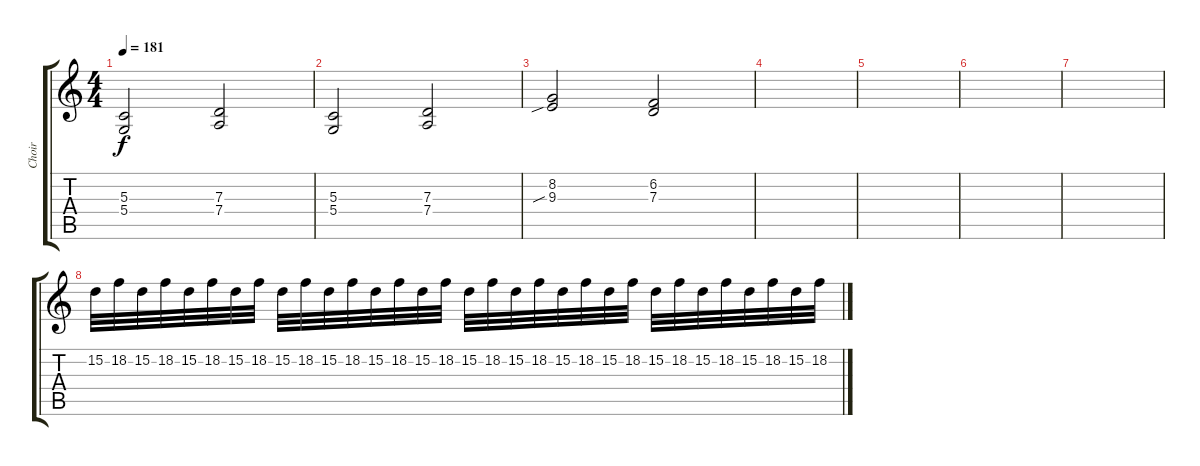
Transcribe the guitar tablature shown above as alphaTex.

\track ("Choir" "Choir") {instrument choiraahs}
\staff {score tabs}
\tuning (E4 B3 G3 D3 A2 E2) {hide}
\ts (4 4)
\tempo 181
\clef g2
\ks c
(5.3 5.4).2{dy f} (7.3 7.4).2 |
(5.3 5.4).2 (7.3 7.4).2 |
(8.2 9.3{sib}).2 (6.2 7.3).2 |
|
|
|
|
15.2.32{volume 0 instrument brightacousticpiano} 18.2.32 15.2.32 18.2.32 15.2.32 18.2.32 15.2.32 18.2.32 15.2.32 18.2.32 15.2.32 18.2.32 15.2.32 18.2.32 15.2.32{instrument brightacousticpiano} 18.2.32 15.2.32 18.2.32 15.2.32 18.2.32 15.2.32 18.2.32 15.2.32 18.2.32 15.2.32 18.2.32 15.2.32 18.2.32 15.2.32 18.2.32 15.2.32 18.2.32
